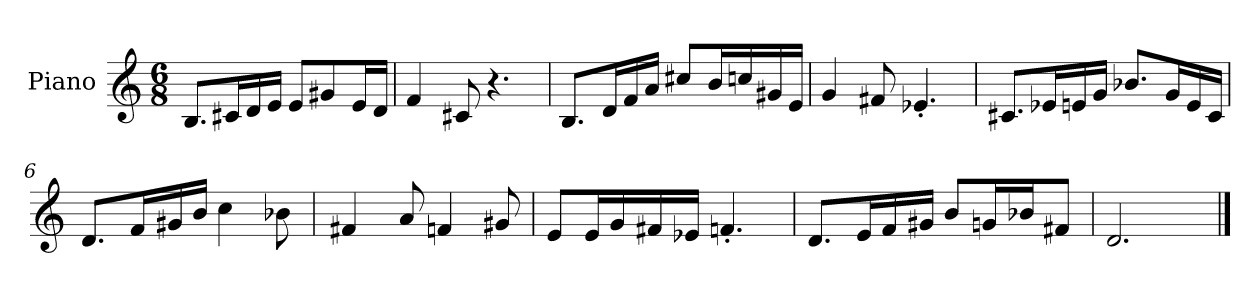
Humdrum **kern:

**kern
*part1
*staff1
*I"Piano
*I'Pno.
*clefG2
*k[]
*M6/8
*MM120
=1
8.B/L
16c#X/L
16d/
16e/JJ
8e/L
8g#X/
16e/L
16d/JJ
=2
4f/
8c#X/
4.r
=3
8.B/L
16d/L
16f/
16a/JJ
8cc#X/L
16b/L
16ccn/
16g#X/
16e/JJ
=4
4g/
8f#X/
4.e-X'/
=5
8.c#X/L
16e-X/L
16en/
16g/JJ
8.b-X/L
16g/L
16e/
16c#/JJ
!!LO:LB:g=z
=6
8.d/L
16f/L
16g#X/
16b/JJ
4cc\
8b-X\
=7
4f#X/
8a/
4fn/
8g#X/
=8
8e/L
16e/L
16g/
16f#X/
16e-X/JJ
4.fn'/
=9
8.d/L
16e/L
16f/
16g#X/JJ
8b/L
16gn/L
16b-X/J
8f#X/J
=10
2.d/
==
*-
